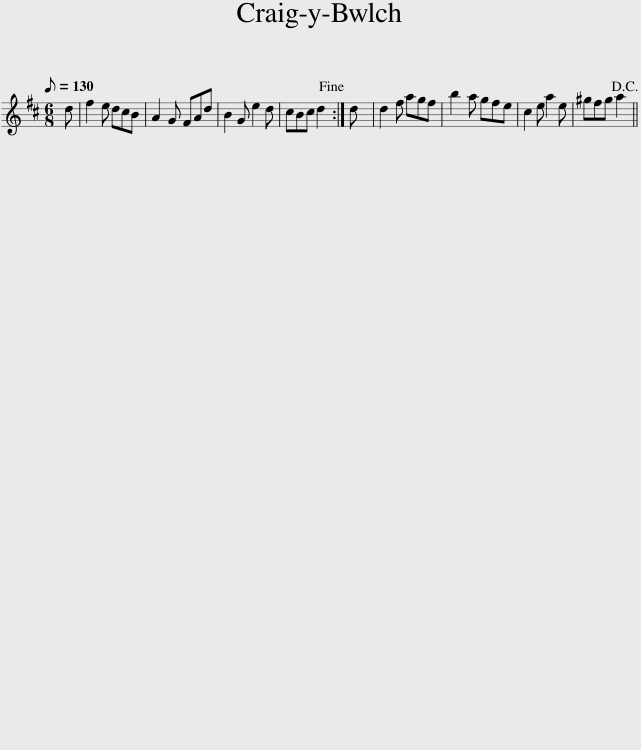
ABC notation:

X:1
L:1/8
Q:1/8=130
M:6/8
I:linebreak $
K:D
V:1 treble
V:1
 d | f2 e dcB | A2 G FAd | B2 G e2 d | cBc d2!fine! :| %5
 d | d2 f agf | b2 a gfe | c2 e a2 e | ^gfg a2!D.C.! || %10
